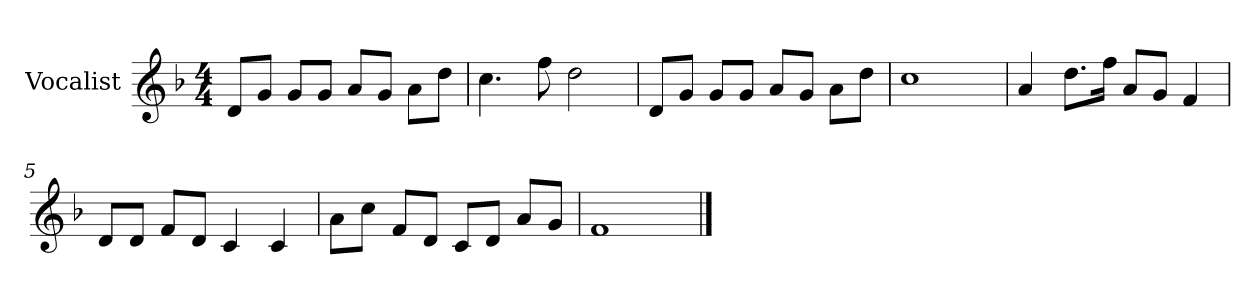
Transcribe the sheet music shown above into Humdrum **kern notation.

**kern
*part1
*staff1
*I"Vocalist
*k[b-]
*F:
*M4/4
=
8dL
8gJ
8gL
8gJ
8aL
8gJ
8aL
8ddJ
=1
4.cc
8ff
2dd
=2
8dL
8gJ
8gL
8gJ
8aL
8gJ
8aL
8ddJ
=3
1cc
=4
4a
8.ddL
16ffJk
8aL
8gJ
4f
=5
8dL
8dJ
8fL
8dJ
4c
4c
=6
8aL
8ccJ
8fL
8dJ
8cL
8dJ
8aL
8gJ
=7
1f
==
*-
